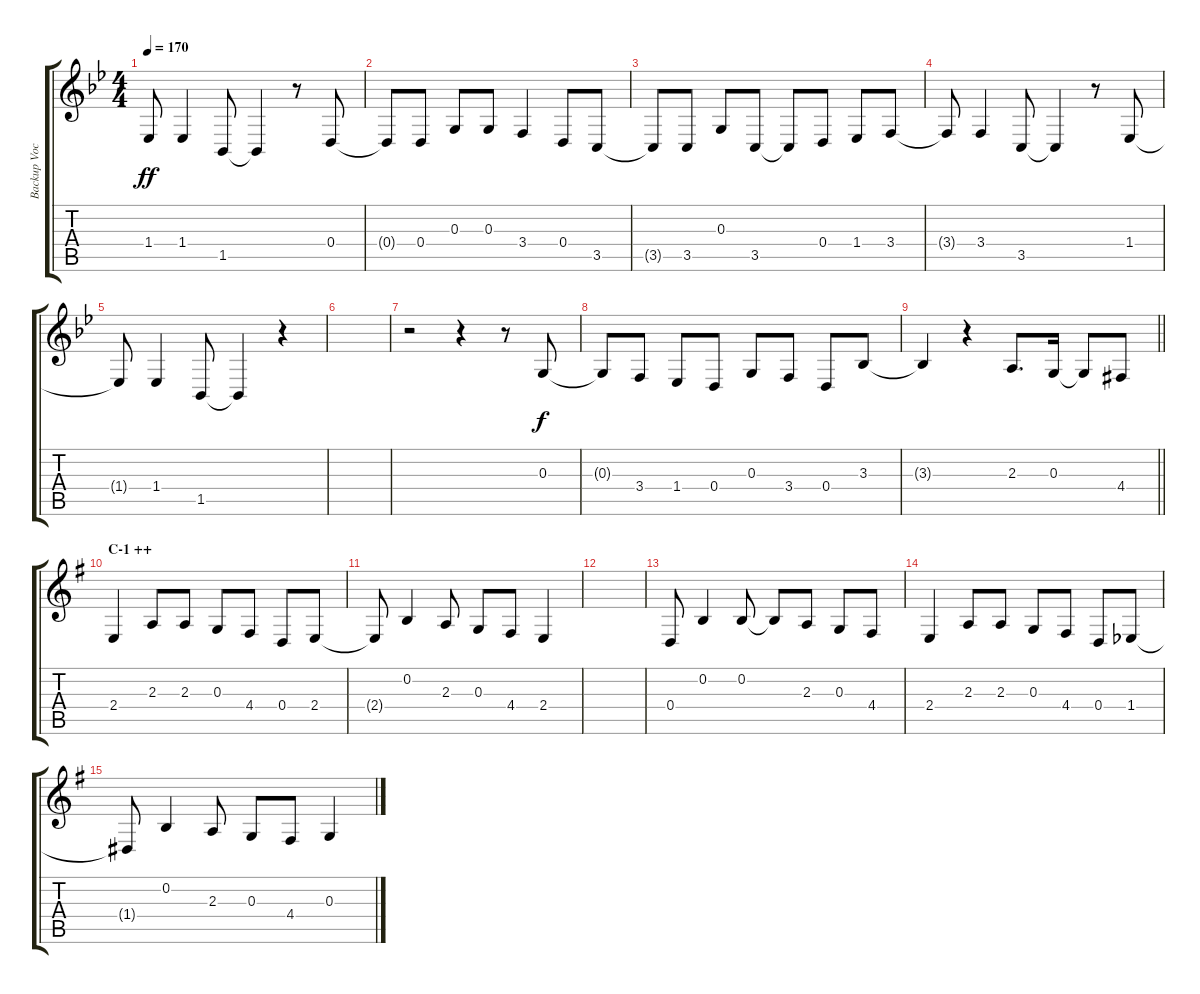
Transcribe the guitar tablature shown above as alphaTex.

\track ("Backup Vocals" "Backup Voc") {instrument altosax}
\staff {score tabs}
\tuning (E4 B3 G3 D3 A2 E2) {hide}
\ts (4 4)
\tempo 170
\clef g2
\ks bb
1.4{t}.8{dy ff} 1.4.4 1.5.8 1.5{t}.4 r.8 0.4.8 |
0.4{t}.8 0.4.8 0.3.8 0.3.8 3.4.4 0.4.8 3.5.8 |
3.5{t}.8 3.5.8 0.3.8 3.5.8 3.5{t}.8 0.4.8 1.4.8 3.4.8 |
3.4{t}.8 3.4.4 3.5.8 3.5{t}.4 r.8 1.4.8 |
1.4{t}.8 1.4.4 1.5.8 1.5{t}.4 r.4 |
|
r.2 r.4 r.8 0.3.8{dy f} |
0.3{t}.8 3.4.8 1.4.8 0.4.8 0.3.8 3.4.8 0.4.8 3.3.8 |
\barLineRight lightlight
3.3{t}.4 r.4 2.3.8{d} 0.3.16 0.3{t}.8 4.4{acc #}.8 |
\section ("" "C-1 ++")
\ks g
2.4.4 2.3.8 2.3.8 0.3.8 4.4.8 0.4.8 2.4.8 |
2.4{t}.8 0.2.4 2.3.8 0.3.8 4.4.8 2.4.4 |
|
0.4.8 0.2.4 0.2.8 0.2{t}.8 2.3.8 0.3.8 4.4.8 |
2.4.4 2.3.8 2.3.8 0.3.8 4.4.8 0.4.8 1.4{acc b}.8 |
1.4{t}.8 0.2.4 2.3.8 0.3.8 4.4.8 0.3.4
